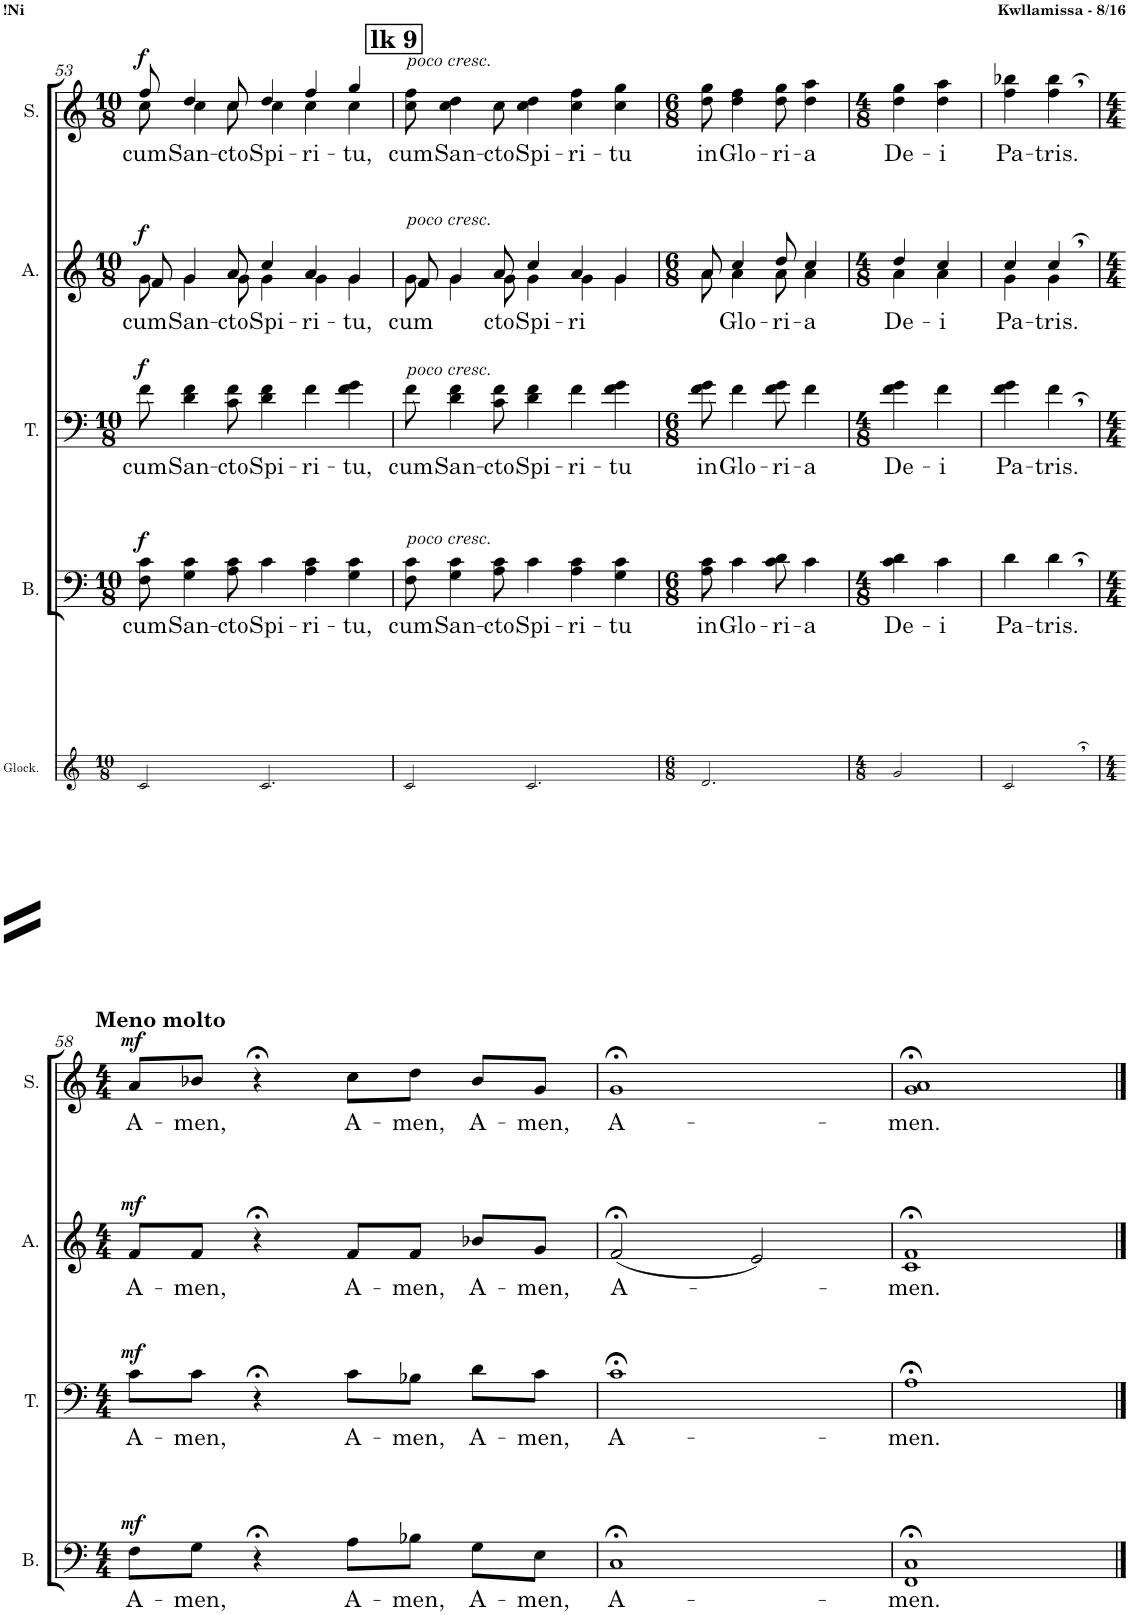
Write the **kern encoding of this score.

**kern	**kern	**text	**dynam	**kern	**text	**dynam	**kern	**text	**dynam	**kern	**text	**dynam	**kern
*part6	*part5	*part5	*part5	*part4	*part4	*part4	*part3	*part3	*part3	*part2	*part2	*part2	*part1
*staff6	*staff5	*staff5	*staff5	*staff4	*staff4	*staff4	*staff3	*staff3	*staff3	*staff2	*staff2	*staff2	*staff1
*I"Glockenspiel	*I"Bass	*	*	*I"Tenor	*	*	*I"Alto	*	*	*I"Soprano	*	*	*I"solo S/T
*I'Glock.	*I'B.	*	*	*I'T.	*	*	*I'A.	*	*	*I'S.	*	*	*I'solo S/T.
!!LO:PB:g=z
*clefG2	*clefF4	*	*	*clefF4	*	*	*clefG2	*	*	*clefG2	*	*	*clefG2
*Trd-14c-24	*	*	*	*	*	*	*	*	*	*	*	*	*
*k[]	*k[]	*	*	*k[]	*	*	*k[]	*	*	*k[]	*	*	*k[]
*M10/8	*M10/8	*	*	*M10/8	*	*	*M10/8	*	*	*M10/8	*	*	*M10/8
=53	=53	=53	=53	=53	=53	=53	=53	=53	=53	=53	=53	=53	=53
!	!	!LO:LY:b	!LO:DY:a	!	!LO:LY:b	!LO:DY:a	!	!LO:LY:b	!LO:DY:a	!	!LO:LY:b	!LO:DY:a	!
*	*	*	*	*	*	*	*^	*	*	*^	*	*	*
2c/	8F\ 8c\	cum	f	8f\	cum	f	8f/	8g\	cum	f	8ff/	8cc\	cum	f	4%5r
!	!	!LO:LY:b	!	!	!LO:LY:b	!	!	!	!LO:LY:b	!	!	!	!LO:LY:b	!	!
.	4G\ 4c\	San-	.	4d\ 4f\	San-	.	4g/	4g\	San-	.	4dd/	4cc\	San-	.	.
!	!	!LO:LY:b	!	!	!LO:LY:b	!	!	!	!LO:LY:b	!	!	!	!LO:LY:b	!	!
.	8A\ 8c\	-cto	.	8c\ 8f\	-cto	.	8a/	8g\	-cto	.	8cc/	8cc\	-cto	.	.
!	!	!LO:LY:b	!	!	!LO:LY:b	!	!	!	!LO:LY:b	!	!	!	!LO:LY:b	!	!
2.c/	4c\	Spi-	.	4d\ 4f\	Spi-	.	4cc/	4g\	Spi-	.	4dd/	4cc\	Spi-	.	.
!	!	!LO:LY:b	!	!	!LO:LY:b	!	!	!	!LO:LY:b	!	!	!	!LO:LY:b	!	!
.	4A\ 4c\	-ri-	.	4f\	-ri-	.	4a/	4g\	-ri-	.	4ff/	4cc\	-ri-	.	.
!	!	!LO:LY:b	!	!	!LO:LY:b	!	!	!	!LO:LY:b	!	!	!	!LO:LY:b	!	!
.	4G\ 4c\	-tu,	.	4f\ 4g\	-tu,	.	4g/	4g\	-tu,	.	4gg/	4cc\	-tu,	.	.
!!LO:REH:place=s1:a:B:cj:fs=14:t=lk 9
=54	=54	=54	=54	=54	=54	=54	=54	=54	=54	=54	=54	=54	=54	=54	=54
!	!	!	!	!	!	!	!	!	!	!	!LO:TX:a:i:t=poco cresc.	!	!	!	!
!	!	!	!	!	!	!	!LO:TX:a:i:t=poco cresc.	!	!	!	!	!	!	!	!
!	!	!	!	!LO:TX:a:i:t=poco cresc.	!	!	!	!	!	!	!	!	!	!	!
!	!LO:TX:a:i:t=poco cresc.	!	!	!	!	!	!	!	!	!	!	!	!	!	!
!	!	!LO:LY:b	!	!	!LO:LY:b	!	!	!	!LO:LY:b	!	!	!	!LO:LY:b	!	!
*	*	*	*	*	*	*	*	*	*	*	*v	*v	*	*	*
2c/	8F\ 8c\	cum	.	8f\	cum	.	8f/	8g\	cum	.	8cc\ 8ff\	cum	.	4%5r
!	!	!LO:LY:b	!	!	!LO:LY:b	!	!	!	!	!	!	!LO:LY:b	!	!
.	4G\ 4c\	San-	.	4d\ 4f\	San-	.	4g/	4g\	.	.	4cc\ 4dd\	San-	.	.
!	!	!LO:LY:b	!	!	!LO:LY:b	!	!	!	!LO:LY:b	!	!	!LO:LY:b	!	!
.	8A\ 8c\	-cto	.	8c\ 8f\	-cto	.	8a/	8g\	-cto	.	8cc\	-cto	.	.
!	!	!LO:LY:b	!	!	!LO:LY:b	!	!	!	!LO:LY:b	!	!	!LO:LY:b	!	!
2.c/	4c\	Spi-	.	4d\ 4f\	Spi-	.	4cc/	4g\	Spi-	.	4cc\ 4dd\	Spi-	.	.
!	!	!LO:LY:b	!	!	!LO:LY:b	!	!	!	!LO:LY:b	!	!	!LO:LY:b	!	!
.	4A\ 4c\	-ri-	.	4f\	-ri-	.	4a/	4g\	-ri	.	4cc\ 4ff\	-ri-	.	.
!	!	!LO:LY:b	!	!	!LO:LY:b	!	!	!	!	!	!	!LO:LY:b	!	!
.	4G\ 4c\	-tu	.	4f\ 4g\	-tu	.	4g/	4g\	.	.	4cc\ 4gg\	-tu	.	.
=55	=55	=55	=55	=55	=55	=55	=55	=55	=55	=55	=55	=55	=55	=55
*M6/8	*M6/8	*	*	*M6/8	*	*	*M6/8	*	*	*	*M6/8	*	*	*M6/8
!	!	!LO:LY:b	!	!	!LO:LY:b	!	!	!	!	!	!	!LO:LY:b	!	!
2.d/	8A\ 8c\	in	.	8f\ 8g\	in	.	8a/	8a\	.	.	8dd\ 8gg\	in	.	2.r
!	!	!LO:LY:b	!	!	!LO:LY:b	!	!	!	!LO:LY:b	!	!	!LO:LY:b	!	!
.	4c\	Glo-	.	4f\	Glo-	.	4cc/	4a\	Glo-	.	4dd\ 4ff\	Glo-	.	.
!	!	!LO:LY:b	!	!	!LO:LY:b	!	!	!	!LO:LY:b	!	!	!LO:LY:b	!	!
.	8c\ 8d\	-ri-	.	8f\ 8g\	-ri-	.	8dd/	8a\	-ri-	.	8dd\ 8gg\	-ri-	.	.
!	!	!LO:LY:b	!	!	!LO:LY:b	!	!	!	!LO:LY:b	!	!	!LO:LY:b	!	!
.	4c\	-a	.	4f\	-a	.	4cc/	4a\	-a	.	4dd\ 4aa\	-a	.	.
=56	=56	=56	=56	=56	=56	=56	=56	=56	=56	=56	=56	=56	=56	=56
*M4/8	*M4/8	*	*	*M4/8	*	*	*M4/8	*	*	*	*M4/8	*	*	*M4/8
!	!	!LO:LY:b	!	!	!LO:LY:b	!	!	!	!LO:LY:b	!	!	!LO:LY:b	!	!
2g/	4c\ 4d\	De-	.	4f\ 4g\	De-	.	4dd/	4a\	De-	.	4dd\ 4gg\	De-	.	2r
!	!	!LO:LY:b	!	!	!LO:LY:b	!	!	!	!LO:LY:b	!	!	!LO:LY:b	!	!
.	4c\	-i	.	4f\	-i	.	4cc/	4a\	-i	.	4dd\ 4aa\	-i	.	.
=57	=57	=57	=57	=57	=57	=57	=57	=57	=57	=57	=57	=57	=57	=57
!	!	!LO:LY:b	!	!	!LO:LY:b	!	!	!	!LO:LY:b	!	!	!LO:LY:b	!	!
2c,/	4d\	Pa-	.	4f\ 4g\	Pa-	.	4cc/	4g\	Pa-	.	4ff\ 4bb-X\	Pa-	.	2r
!	!	!LO:LY:b	!	!	!LO:LY:b	!	!	!	!LO:LY:b	!	!	!LO:LY:b	!	!
.	4d,\	-tris.	.	4f,\	-tris.	.	4cc,/	4g\	-tris.	.	4ff\, 4bb-\,	-tris.	.	.
*	*	*	*	*	*	*	*v	*v	*	*	*	*	*	*
!!LO:LB:g=z
=58	=58	=58	=58	=58	=58	=58	=58	=58	=58	=58	=58	=58	=58
*M4/4	*M4/4	*	*	*M4/4	*	*	*M4/4	*	*	*M4/4	*	*	*M4/4
*	*	*	*	*	*	*	*^	*	*	*	*	*	*
!	!	!	!	!	!	!	!	!	!	!	!	!	!	!LO:TX:a:B:t=Meno molto
!	!	!LO:LY:b	!LO:DY:a	!	!LO:LY:b	!LO:DY:a	!	!	!LO:LY:b	!LO:DY:a	!	!LO:LY:b	!LO:DY:a	!
*	*	*	*	*	*	*	*v	*v	*	*	*	*	*	*
1r	8F\L	A-	mf	8c\L	A-	mf	8f/L	A-	mf	8a/L	A-	mf	1r
!	!	!LO:LY:b	!	!	!LO:LY:b	!	!	!LO:LY:b	!	!	!LO:LY:b	!	!
.	8G\J	-men,	.	8c\J	-men,	.	8f/J	-men,	.	8b-X/J	-men,	.	.
.	4r;<	.	.	4r;<	.	.	4r;<	.	.	4r;<	.	.	.
!	!	!LO:LY:b	!	!	!LO:LY:b	!	!	!LO:LY:b	!	!	!LO:LY:b	!	!
.	8A\L	A-	.	8c\L	A-	.	8f/L	A-	.	8cc\L	A-	.	.
!	!	!LO:LY:b	!	!	!LO:LY:b	!	!	!LO:LY:b	!	!	!LO:LY:b	!	!
.	8B-X\J	-men,	.	8B-X\J	-men,	.	8f/J	-men,	.	8dd\J	-men,	.	.
!	!	!LO:LY:b	!	!	!LO:LY:b	!	!	!LO:LY:b	!	!	!LO:LY:b	!	!
.	8G\L	A-	.	8d\L	A-	.	8b-X/L	A-	.	8b-/L	A-	.	.
!	!	!LO:LY:b	!	!	!LO:LY:b	!	!	!LO:LY:b	!	!	!LO:LY:b	!	!
.	8E\J	-men,	.	8c\J	-men,	.	8g/J	-men,	.	8g/J	-men,	.	.
=59	=59	=59	=59	=59	=59	=59	=59	=59	=59	=59	=59	=59	=59
!	!	!LO:LY:b	!	!	!LO:LY:b	!	!	!LO:LY:b	!	!	!LO:LY:b	!	!
1r	1C;<	A-	.	1c;<	A-	.	(2f;</	A-	.	1g;<	A-	.	1r
.	.	.	.	.	.	.	2e/)	.	.	.	.	.	.
=60	=60	=60	=60	=60	=60	=60	=60	=60	=60	=60	=60	=60	=60
!	!	!LO:LY:b	!	!	!LO:LY:b	!	!	!LO:LY:b	!	!	!LO:LY:b	!	!
1r	1FF;< 1C;<	-men.	.	1A;<	-men.	.	1c;< 1f;<	-men.	.	1g;< 1a;<	-men.	.	1r
==	==	==	==	==	==	==	==	==	==	==	==	==	==
*-	*-	*-	*-	*-	*-	*-	*-	*-	*-	*-	*-	*-	*-
